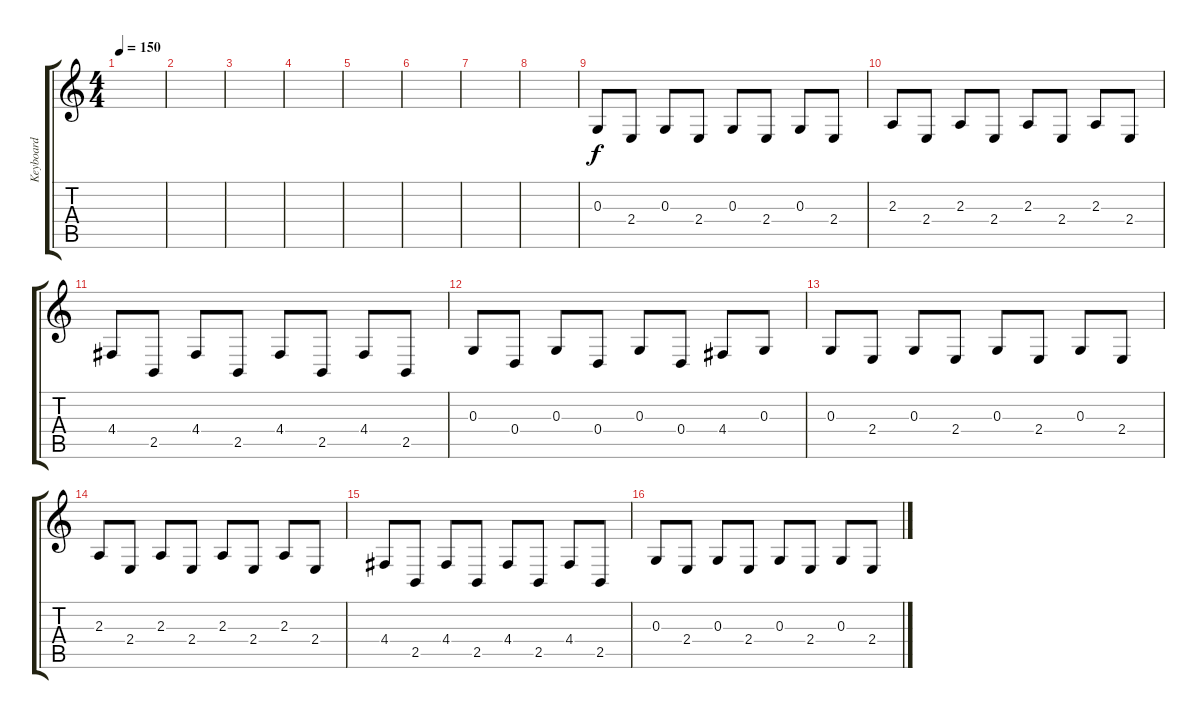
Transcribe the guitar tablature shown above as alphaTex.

\track ("Keyboard" "Keyboard") {instrument churchorgan}
\staff {score tabs}
\tuning (E4 B3 G3 D3 A2 E2) {hide}
\ts (4 4)
\tempo 150
\clef g2
\ks c
|
|
|
|
|
|
|
|
0.3.8 2.4.8 0.3.8 2.4.8 0.3.8 2.4.8 0.3.8 2.4.8 |
2.3.8 2.4.8 2.3.8 2.4.8 2.3.8 2.4.8 2.3.8 2.4.8 |
4.4.8 2.5.8 4.4.8 2.5.8 4.4.8 2.5.8 4.4.8 2.5.8 |
0.3.8 0.4.8 0.3.8 0.4.8 0.3.8 0.4.8 4.4.8 0.3.8 |
0.3.8 2.4.8 0.3.8 2.4.8 0.3.8 2.4.8 0.3.8 2.4.8 |
2.3.8 2.4.8 2.3.8 2.4.8 2.3.8 2.4.8 2.3.8 2.4.8 |
4.4.8 2.5.8 4.4.8 2.5.8 4.4.8 2.5.8 4.4.8 2.5.8 |
0.3.8 2.4.8 0.3.8 2.4.8 0.3.8 2.4.8 0.3.8 2.4.8
